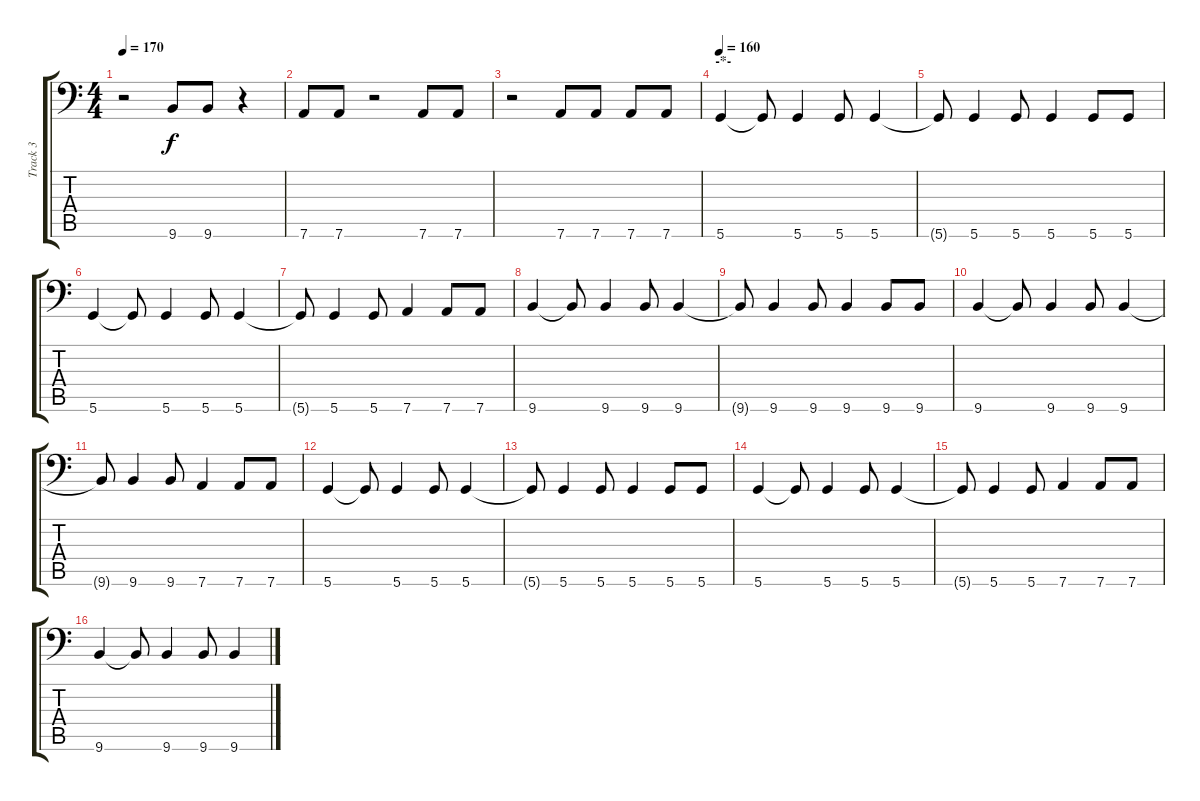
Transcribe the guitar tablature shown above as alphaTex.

\track ("Track 3" "Track 3") {instrument electricbassfinger}
\staff {score tabs}
\tuning (E3 B2 G2 D2 A1 D1) {hide}
\ts (4 4)
\tempo 170
\clef f4
\ks c
r.2{dy f} 9.6.8 9.6.8 r.4 |
7.6.8 7.6.8 r.2 7.6.8 7.6.8 |
r.2 7.6.8 7.6.8 7.6.8 7.6.8 |
\section ("" "-*-")
\tempo 160
5.6.4 5.6{t}.8 5.6.4 5.6.8 5.6.4 |
5.6{t}.8 5.6.4 5.6.8 5.6.4 5.6.8 5.6.8 |
5.6.4 5.6{t}.8 5.6.4 5.6.8 5.6.4 |
5.6{t}.8 5.6.4 5.6.8 7.6.4 7.6.8 7.6.8 |
9.6.4 9.6{t}.8 9.6.4 9.6.8 9.6.4 |
9.6{t}.8 9.6.4 9.6.8 9.6.4 9.6.8 9.6.8 |
9.6.4 9.6{t}.8 9.6.4 9.6.8 9.6.4 |
9.6{t}.8 9.6.4 9.6.8 7.6.4 7.6.8 7.6.8 |
5.6.4 5.6{t}.8 5.6.4 5.6.8 5.6.4 |
5.6{t}.8 5.6.4 5.6.8 5.6.4 5.6.8 5.6.8 |
5.6.4 5.6{t}.8 5.6.4 5.6.8 5.6.4 |
5.6{t}.8 5.6.4 5.6.8 7.6.4 7.6.8 7.6.8 |
9.6.4 9.6{t}.8 9.6.4 9.6.8 9.6.4
